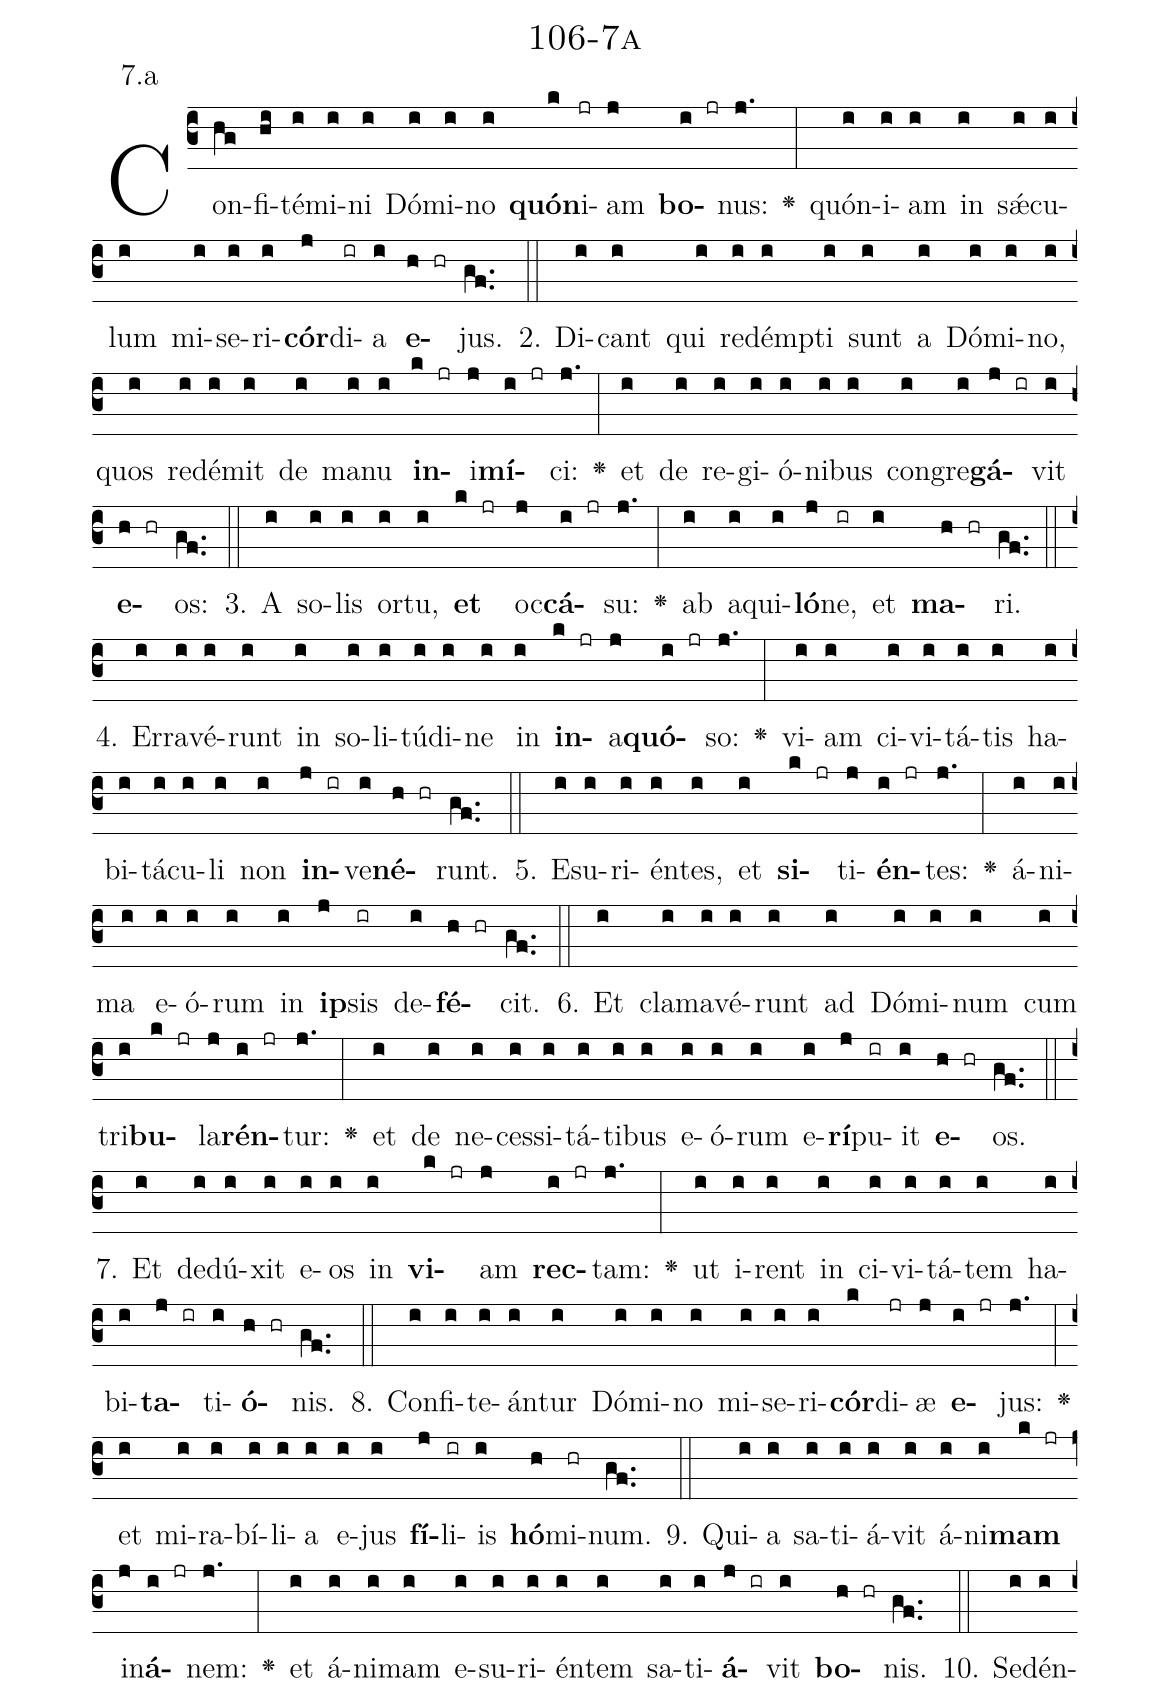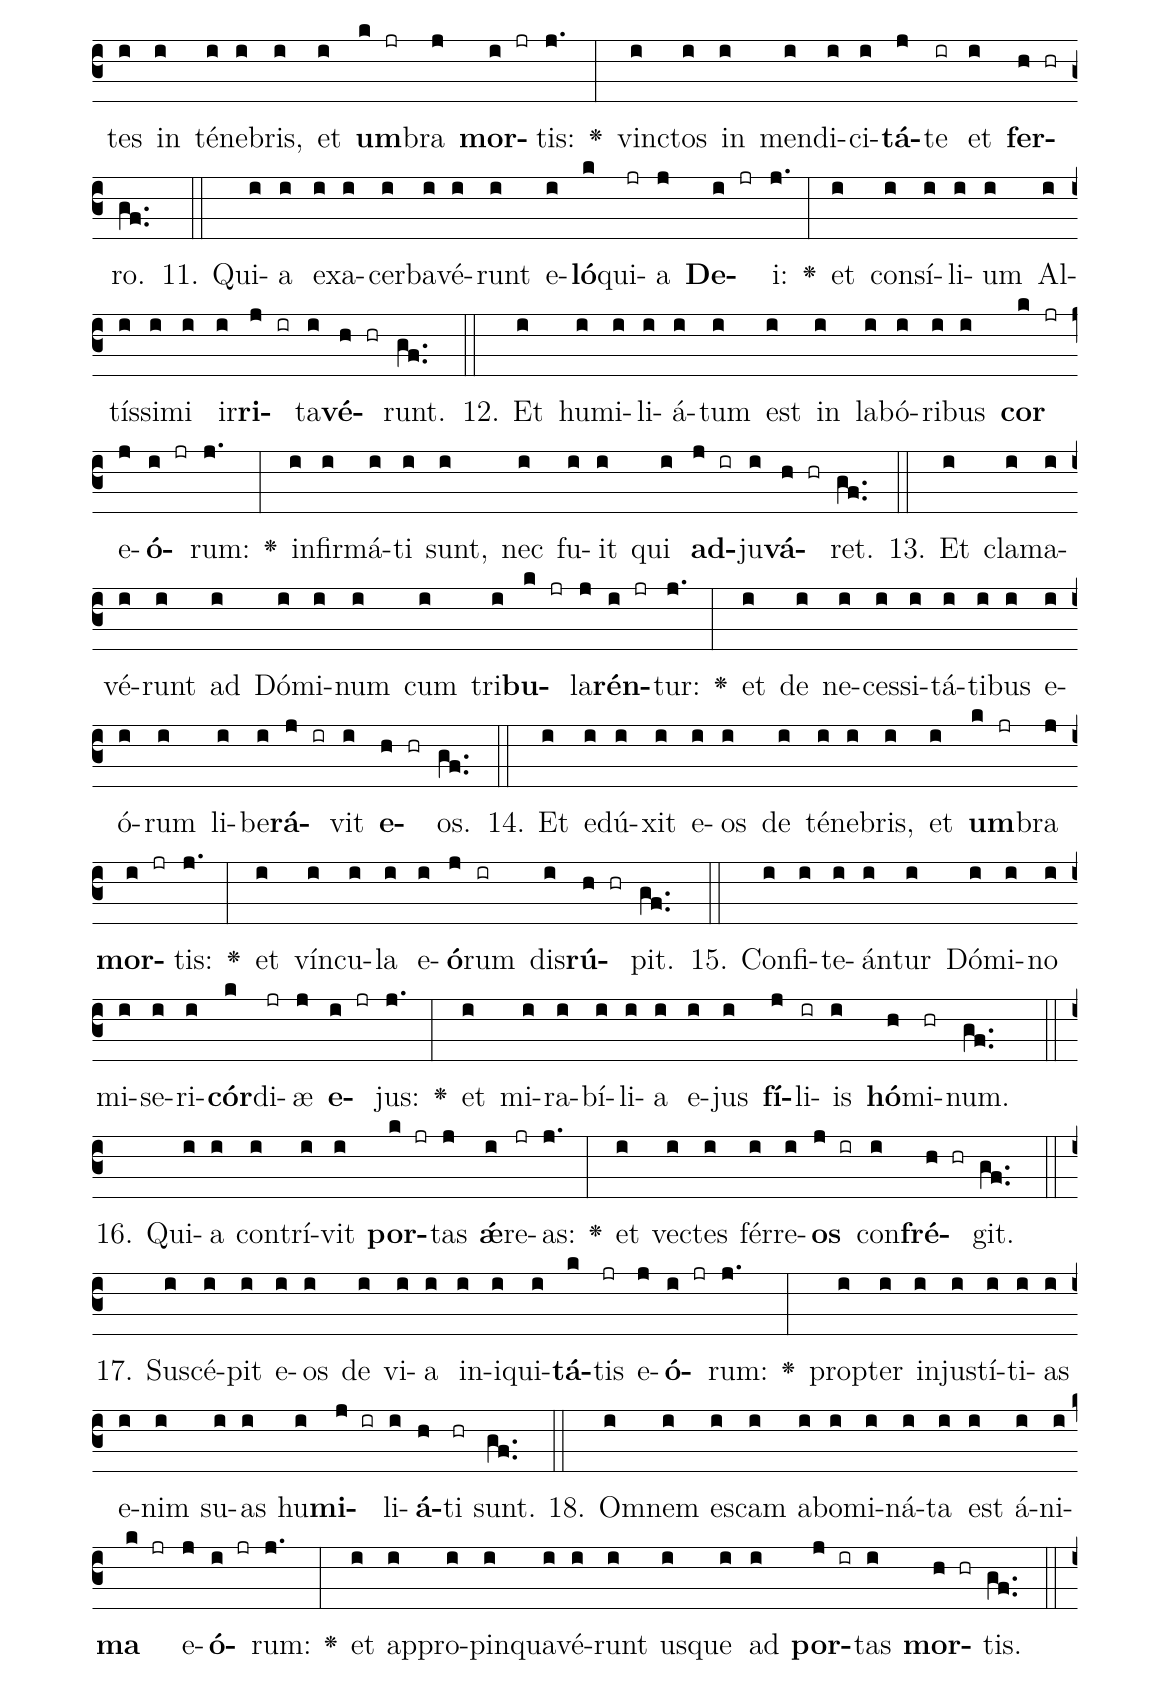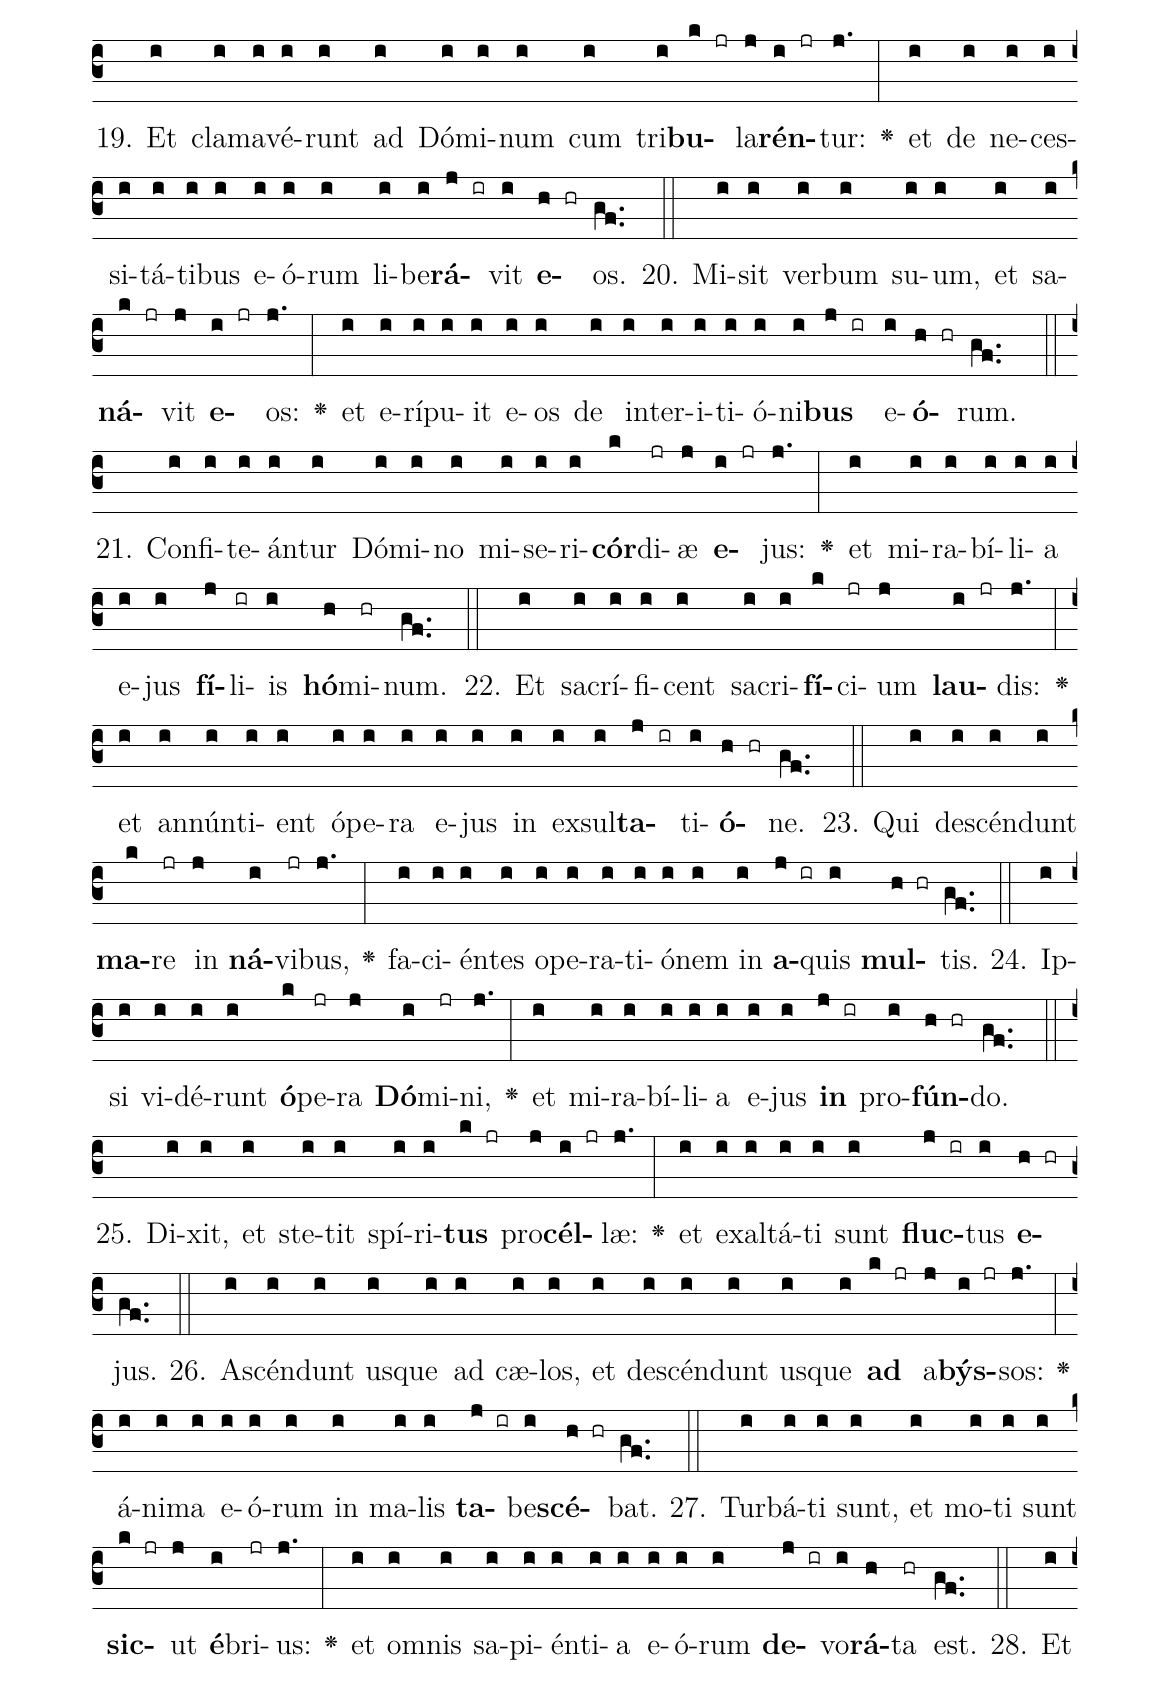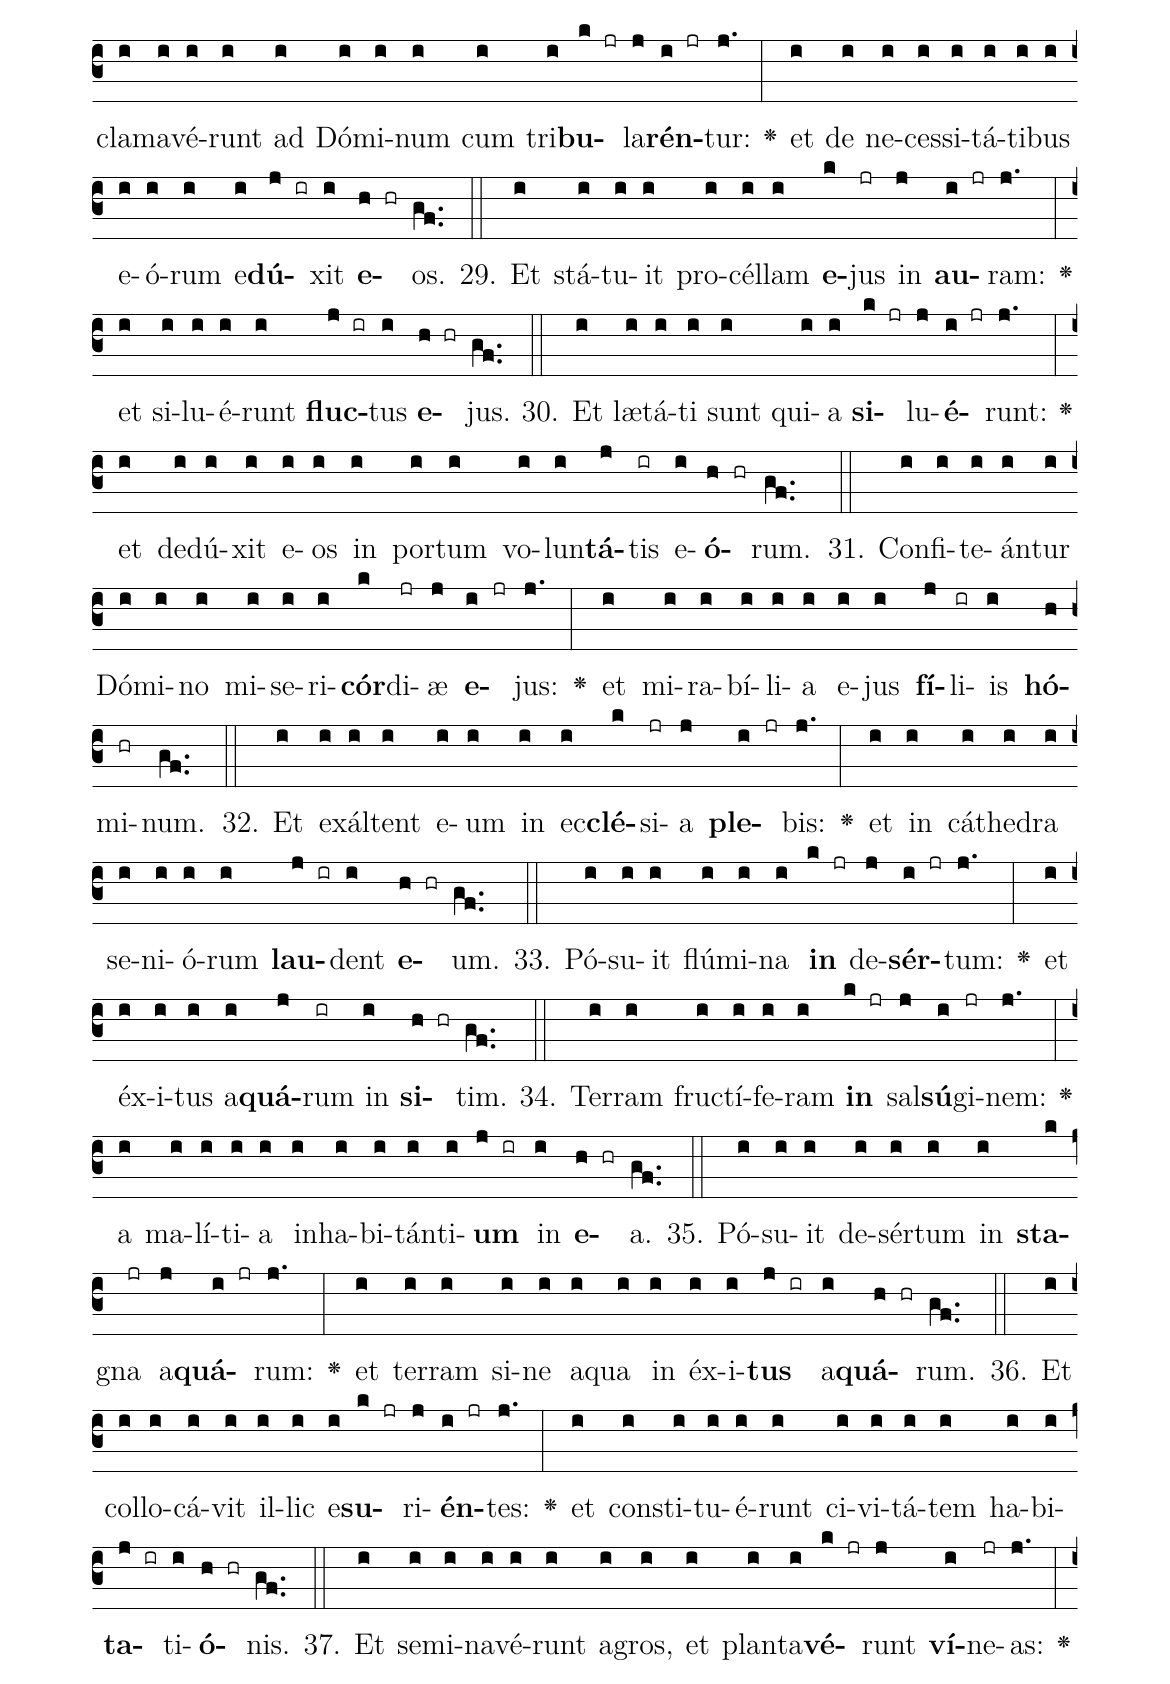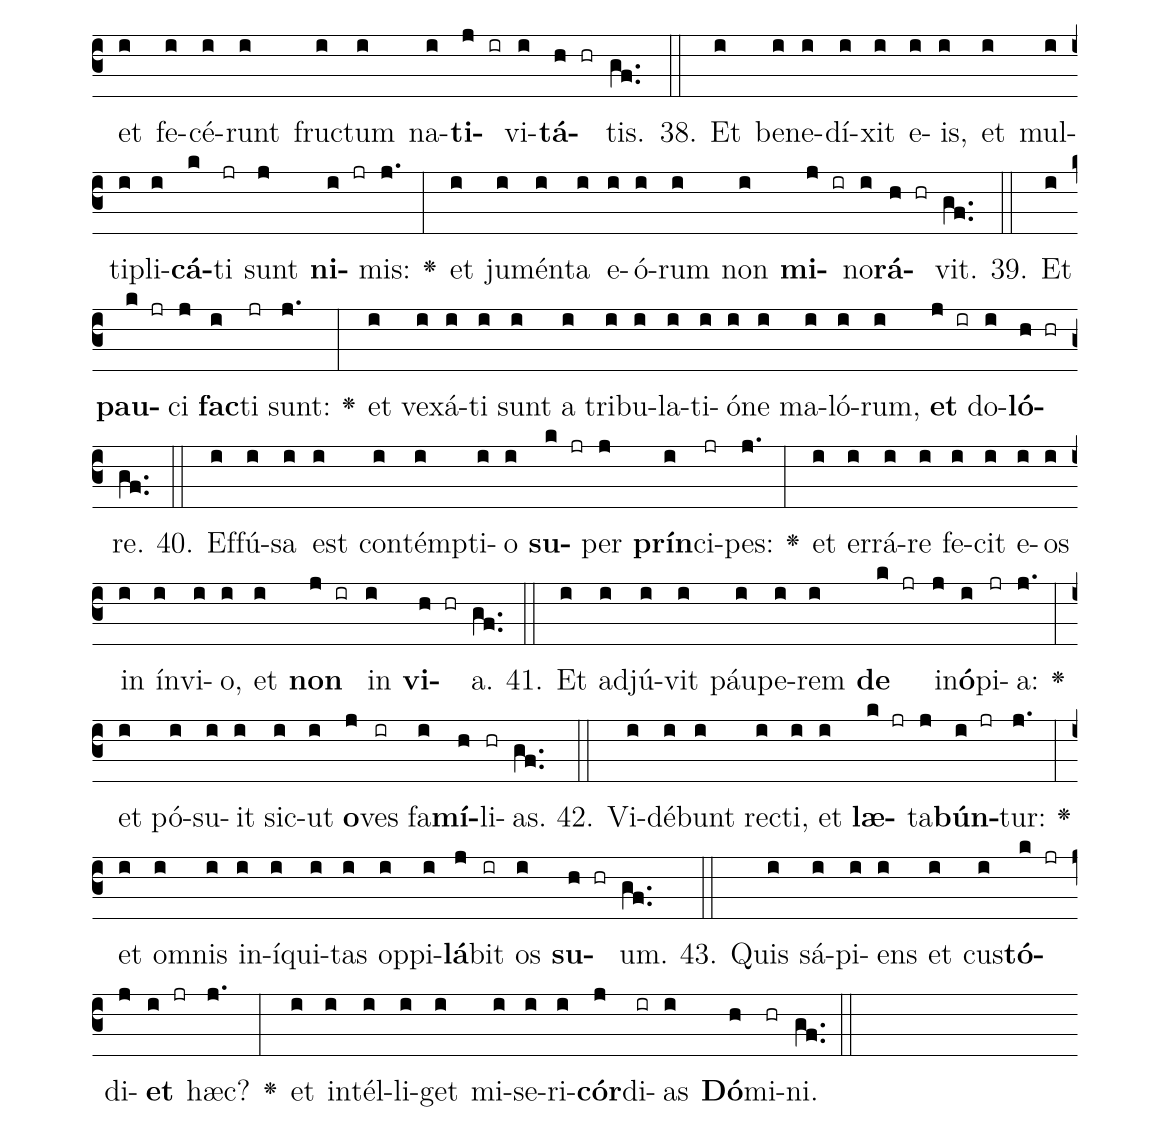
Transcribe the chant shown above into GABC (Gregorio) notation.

name: 106-7a;
annotation: 7.a;
%%
(c3)Con(hg)fi(hi)té(i)mi(i)ni(i) Dó(i)mi(i)no(i) <b>quón</b>(k)i(jr)am(j) <b>bo</b>(i jr)nus:(j.) <v>\greheightstar</v>(:) quón(i)i(i)am(i) in(i) sǽ(i)cu(i)lum(i) mi(i)se(i)ri(i)<b>cór</b>(j)di(ir)a(i) <b>e</b>(h hr)jus.(gf..) (::)
2. Di(i)cant(i) qui(i) red(i)émp(i)ti(i) sunt(i) a(i) Dó(i)mi(i)no,(i) quos(i) red(i)é(i)mit(i) de(i) ma(i)nu(i) <b>in</b>(k jr)i(j)<b>mí</b>(i jr)ci:(j.) <v>\greheightstar</v>(:) et(i) de(i) re(i)gi(i)ó(i)ni(i)bus(i) con(i)gre(i)<b>gá</b>(j ir)vit(i) <b>e</b>(h hr)os:(gf..) (::)
3. A(i) so(i)lis(i) or(i)tu,(i) <b>et</b>(k jr) oc(j)<b>cá</b>(i jr)su:(j.) <v>\greheightstar</v>(:) ab(i) a(i)qui(i)<b>ló</b>(j)ne,(ir) et(i) <b>ma</b>(h hr)ri.(gf..) (::)
4. Er(i)ra(i)vé(i)runt(i) in(i) so(i)li(i)tú(i)di(i)ne(i) in(i) <b>in</b>(k jr)a(j)<b>quó</b>(i jr)so:(j.) <v>\greheightstar</v>(:) vi(i)am(i) ci(i)vi(i)tá(i)tis(i) ha(i)bi(i)tá(i)cu(i)li(i) non(i) <b>in</b>(j ir)ve(i)<b>né</b>(h hr)runt.(gf..) (::)
5. E(i)su(i)ri(i)én(i)tes,(i) et(i) <b>si</b>(k jr)ti(j)<b>én</b>(i jr)tes:(j.) <v>\greheightstar</v>(:) á(i)ni(i)ma(i) e(i)ó(i)rum(i) in(i) <b>ip</b>(j)sis(ir) de(i)<b>fé</b>(h hr)cit.(gf..) (::)
6. Et(i) cla(i)ma(i)vé(i)runt(i) ad(i) Dó(i)mi(i)num(i) cum(i) tri(i)<b>bu</b>(k jr)la(j)<b>rén</b>(i jr)tur:(j.) <v>\greheightstar</v>(:) et(i) de(i) ne(i)ces(i)si(i)tá(i)ti(i)bus(i) e(i)ó(i)rum(i) e(i)<b>rí</b>(j)pu(ir)it(i) <b>e</b>(h hr)os.(gf..) (::)
7. Et(i) de(i)dú(i)xit(i) e(i)os(i) in(i) <b>vi</b>(k jr)am(j) <b>rec</b>(i jr)tam:(j.) <v>\greheightstar</v>(:) ut(i) i(i)rent(i) in(i) ci(i)vi(i)tá(i)tem(i) ha(i)bi(i)<b>ta</b>(j ir)ti(i)<b>ó</b>(h hr)nis.(gf..) (::)
8. Con(i)fi(i)te(i)án(i)tur(i) Dó(i)mi(i)no(i) mi(i)se(i)ri(i)<b>cór</b>(k)di(jr)æ(j) <b>e</b>(i jr)jus:(j.) <v>\greheightstar</v>(:) et(i) mi(i)ra(i)bí(i)li(i)a(i) e(i)jus(i) <b>fí</b>(j)li(ir)is(i) <b>hó</b>(h)mi(hr)num.(gf..) (::)
9. Qui(i)a(i) sa(i)ti(i)á(i)vit(i) á(i)ni(i)<b>mam</b>(k jr) in(j)<b>á</b>(i jr)nem:(j.) <v>\greheightstar</v>(:) et(i) á(i)ni(i)mam(i) e(i)su(i)ri(i)én(i)tem(i) sa(i)ti(i)<b>á</b>(j ir)vit(i) <b>bo</b>(h hr)nis.(gf..) (::)
10. Se(i)dén(i)tes(i) in(i) té(i)ne(i)bris,(i) et(i) <b>um</b>(k jr)bra(j) <b>mor</b>(i jr)tis:(j.) <v>\greheightstar</v>(:) vinc(i)tos(i) in(i) men(i)di(i)ci(i)<b>tá</b>(j)te(ir) et(i) <b>fer</b>(h hr)ro.(gf..) (::)
11. Qui(i)a(i) ex(i)a(i)cer(i)ba(i)vé(i)runt(i) e(i)<b>ló</b>(k)qui(jr)a(j) <b>De</b>(i jr)i:(j.) <v>\greheightstar</v>(:) et(i) con(i)sí(i)li(i)um(i) Al(i)tís(i)si(i)mi(i) ir(i)<b>ri</b>(j ir)ta(i)<b>vé</b>(h hr)runt.(gf..) (::)
12. Et(i) hu(i)mi(i)li(i)á(i)tum(i) est(i) in(i) la(i)bó(i)ri(i)bus(i) <b>cor</b>(k jr) e(j)<b>ó</b>(i jr)rum:(j.) <v>\greheightstar</v>(:) in(i)fir(i)má(i)ti(i) sunt,(i) nec(i) fu(i)it(i) qui(i) <b>ad</b>(j ir)ju(i)<b>vá</b>(h hr)ret.(gf..) (::)
13. Et(i) cla(i)ma(i)vé(i)runt(i) ad(i) Dó(i)mi(i)num(i) cum(i) tri(i)<b>bu</b>(k jr)la(j)<b>rén</b>(i jr)tur:(j.) <v>\greheightstar</v>(:) et(i) de(i) ne(i)ces(i)si(i)tá(i)ti(i)bus(i) e(i)ó(i)rum(i) li(i)be(i)<b>rá</b>(j ir)vit(i) <b>e</b>(h hr)os.(gf..) (::)
14. Et(i) e(i)dú(i)xit(i) e(i)os(i) de(i) té(i)ne(i)bris,(i) et(i) <b>um</b>(k jr)bra(j) <b>mor</b>(i jr)tis:(j.) <v>\greheightstar</v>(:) et(i) vín(i)cu(i)la(i) e(i)<b>ó</b>(j)rum(ir) dis(i)<b>rú</b>(h hr)pit.(gf..) (::)
15. Con(i)fi(i)te(i)án(i)tur(i) Dó(i)mi(i)no(i) mi(i)se(i)ri(i)<b>cór</b>(k)di(jr)æ(j) <b>e</b>(i jr)jus:(j.) <v>\greheightstar</v>(:) et(i) mi(i)ra(i)bí(i)li(i)a(i) e(i)jus(i) <b>fí</b>(j)li(ir)is(i) <b>hó</b>(h)mi(hr)num.(gf..) (::)
16. Qui(i)a(i) con(i)trí(i)vit(i) <b>por</b>(k jr)tas(j) <b>ǽ</b>(i)re(jr)as:(j.) <v>\greheightstar</v>(:) et(i) vec(i)tes(i) fér(i)re(i)<b>os</b>(j ir) con(i)<b>fré</b>(h hr)git.(gf..) (::)
17. Su(i)scé(i)pit(i) e(i)os(i) de(i) vi(i)a(i) in(i)i(i)qui(i)<b>tá</b>(k)tis(jr) e(j)<b>ó</b>(i jr)rum:(j.) <v>\greheightstar</v>(:) prop(i)ter(i) in(i)jus(i)tí(i)ti(i)as(i) e(i)nim(i) su(i)as(i) hu(i)<b>mi</b>(j ir)li(i)<b>á</b>(h)ti(hr) sunt.(gf..) (::)
18. Om(i)nem(i) es(i)cam(i) ab(i)o(i)mi(i)ná(i)ta(i) est(i) á(i)ni(i)<b>ma</b>(k jr) e(j)<b>ó</b>(i jr)rum:(j.) <v>\greheightstar</v>(:) et(i) ap(i)pro(i)pin(i)qua(i)vé(i)runt(i) us(i)que(i) ad(i) <b>por</b>(j ir)tas(i) <b>mor</b>(h hr)tis.(gf..) (::)
19. Et(i) cla(i)ma(i)vé(i)runt(i) ad(i) Dó(i)mi(i)num(i) cum(i) tri(i)<b>bu</b>(k jr)la(j)<b>rén</b>(i jr)tur:(j.) <v>\greheightstar</v>(:) et(i) de(i) ne(i)ces(i)si(i)tá(i)ti(i)bus(i) e(i)ó(i)rum(i) li(i)be(i)<b>rá</b>(j ir)vit(i) <b>e</b>(h hr)os.(gf..) (::)
20. Mi(i)sit(i) ver(i)bum(i) su(i)um,(i) et(i) sa(i)<b>ná</b>(k jr)vit(j) <b>e</b>(i jr)os:(j.) <v>\greheightstar</v>(:) et(i) e(i)rí(i)pu(i)it(i) e(i)os(i) de(i) in(i)ter(i)i(i)ti(i)ó(i)ni(i)<b>bus</b>(j ir) e(i)<b>ó</b>(h hr)rum.(gf..) (::)
21. Con(i)fi(i)te(i)án(i)tur(i) Dó(i)mi(i)no(i) mi(i)se(i)ri(i)<b>cór</b>(k)di(jr)æ(j) <b>e</b>(i jr)jus:(j.) <v>\greheightstar</v>(:) et(i) mi(i)ra(i)bí(i)li(i)a(i) e(i)jus(i) <b>fí</b>(j)li(ir)is(i) <b>hó</b>(h)mi(hr)num.(gf..) (::)
22. Et(i) sa(i)crí(i)fi(i)cent(i) sa(i)cri(i)<b>fí</b>(k)ci(jr)um(j) <b>lau</b>(i jr)dis:(j.) <v>\greheightstar</v>(:) et(i) an(i)nún(i)ti(i)ent(i) ó(i)pe(i)ra(i) e(i)jus(i) in(i) ex(i)sul(i)<b>ta</b>(j ir)ti(i)<b>ó</b>(h hr)ne.(gf..) (::)
23. Qui(i) de(i)scén(i)dunt(i) <b>ma</b>(k)re(jr) in(j) <b>ná</b>(i)vi(jr)bus,(j.) <v>\greheightstar</v>(:) fa(i)ci(i)én(i)tes(i) o(i)pe(i)ra(i)ti(i)ó(i)nem(i) in(i) <b>a</b>(j ir)quis(i) <b>mul</b>(h hr)tis.(gf..) (::)
24. Ip(i)si(i) vi(i)dé(i)runt(i) <b>ó</b>(k)pe(jr)ra(j) <b>Dó</b>(i)mi(jr)ni,(j.) <v>\greheightstar</v>(:) et(i) mi(i)ra(i)bí(i)li(i)a(i) e(i)jus(i) <b>in</b>(j ir) pro(i)<b>fún</b>(h hr)do.(gf..) (::)
25. Di(i)xit,(i) et(i) ste(i)tit(i) spí(i)ri(i)<b>tus</b>(k jr) pro(j)<b>cél</b>(i jr)læ:(j.) <v>\greheightstar</v>(:) et(i) ex(i)al(i)tá(i)ti(i) sunt(i) <b>fluc</b>(j ir)tus(i) <b>e</b>(h hr)jus.(gf..) (::)
26. A(i)scén(i)dunt(i) us(i)que(i) ad(i) cæ(i)los,(i) et(i) de(i)scén(i)dunt(i) us(i)que(i) <b>ad</b>(k jr) a(j)<b>býs</b>(i jr)sos:(j.) <v>\greheightstar</v>(:) á(i)ni(i)ma(i) e(i)ó(i)rum(i) in(i) ma(i)lis(i) <b>ta</b>(j ir)be(i)<b>scé</b>(h hr)bat.(gf..) (::)
27. Tur(i)bá(i)ti(i) sunt,(i) et(i) mo(i)ti(i) sunt(i) <b>sic</b>(k jr)ut(j) <b>é</b>(i)bri(jr)us:(j.) <v>\greheightstar</v>(:) et(i) om(i)nis(i) sa(i)pi(i)én(i)ti(i)a(i) e(i)ó(i)rum(i) <b>de</b>(j ir)vo(i)<b>rá</b>(h)ta(hr) est.(gf..) (::)
28. Et(i) cla(i)ma(i)vé(i)runt(i) ad(i) Dó(i)mi(i)num(i) cum(i) tri(i)<b>bu</b>(k jr)la(j)<b>rén</b>(i jr)tur:(j.) <v>\greheightstar</v>(:) et(i) de(i) ne(i)ces(i)si(i)tá(i)ti(i)bus(i) e(i)ó(i)rum(i) e(i)<b>dú</b>(j ir)xit(i) <b>e</b>(h hr)os.(gf..) (::)
29. Et(i) stá(i)tu(i)it(i) pro(i)cél(i)lam(i) <b>e</b>(k)jus(jr) in(j) <b>au</b>(i jr)ram:(j.) <v>\greheightstar</v>(:) et(i) si(i)lu(i)é(i)runt(i) <b>fluc</b>(j ir)tus(i) <b>e</b>(h hr)jus.(gf..) (::)
30. Et(i) læ(i)tá(i)ti(i) sunt(i) qui(i)a(i) <b>si</b>(k jr)lu(j)<b>é</b>(i jr)runt:(j.) <v>\greheightstar</v>(:) et(i) de(i)dú(i)xit(i) e(i)os(i) in(i) por(i)tum(i) vo(i)lun(i)<b>tá</b>(j)tis(ir) e(i)<b>ó</b>(h hr)rum.(gf..) (::)
31. Con(i)fi(i)te(i)án(i)tur(i) Dó(i)mi(i)no(i) mi(i)se(i)ri(i)<b>cór</b>(k)di(jr)æ(j) <b>e</b>(i jr)jus:(j.) <v>\greheightstar</v>(:) et(i) mi(i)ra(i)bí(i)li(i)a(i) e(i)jus(i) <b>fí</b>(j)li(ir)is(i) <b>hó</b>(h)mi(hr)num.(gf..) (::)
32. Et(i) ex(i)ál(i)tent(i) e(i)um(i) in(i) ec(i)<b>clé</b>(k)si(jr)a(j) <b>ple</b>(i jr)bis:(j.) <v>\greheightstar</v>(:) et(i) in(i) cá(i)the(i)dra(i) se(i)ni(i)ó(i)rum(i) <b>lau</b>(j ir)dent(i) <b>e</b>(h hr)um.(gf..) (::)
33. Pó(i)su(i)it(i) flú(i)mi(i)na(i) <b>in</b>(k jr) de(j)<b>sér</b>(i jr)tum:(j.) <v>\greheightstar</v>(:) et(i) éx(i)i(i)tus(i) a(i)<b>quá</b>(j)rum(ir) in(i) <b>si</b>(h hr)tim.(gf..) (::)
34. Ter(i)ram(i) fruc(i)tí(i)fe(i)ram(i) <b>in</b>(k jr) sal(j)<b>sú</b>(i)gi(jr)nem:(j.) <v>\greheightstar</v>(:) a(i) ma(i)lí(i)ti(i)a(i) in(i)ha(i)bi(i)tán(i)ti(i)<b>um</b>(j ir) in(i) <b>e</b>(h hr)a.(gf..) (::)
35. Pó(i)su(i)it(i) de(i)sér(i)tum(i) in(i) <b>sta</b>(k)gna(jr) a(j)<b>quá</b>(i jr)rum:(j.) <v>\greheightstar</v>(:) et(i) ter(i)ram(i) si(i)ne(i) a(i)qua(i) in(i) éx(i)i(i)<b>tus</b>(j ir) a(i)<b>quá</b>(h hr)rum.(gf..) (::)
36. Et(i) col(i)lo(i)cá(i)vit(i) il(i)lic(i) e(i)<b>su</b>(k jr)ri(j)<b>én</b>(i jr)tes:(j.) <v>\greheightstar</v>(:) et(i) con(i)sti(i)tu(i)é(i)runt(i) ci(i)vi(i)tá(i)tem(i) ha(i)bi(i)<b>ta</b>(j ir)ti(i)<b>ó</b>(h hr)nis.(gf..) (::)
37. Et(i) se(i)mi(i)na(i)vé(i)runt(i) a(i)gros,(i) et(i) plan(i)ta(i)<b>vé</b>(k jr)runt(j) <b>ví</b>(i)ne(jr)as:(j.) <v>\greheightstar</v>(:) et(i) fe(i)cé(i)runt(i) fruc(i)tum(i) na(i)<b>ti</b>(j ir)vi(i)<b>tá</b>(h hr)tis.(gf..) (::)
38. Et(i) be(i)ne(i)dí(i)xit(i) e(i)is,(i) et(i) mul(i)ti(i)pli(i)<b>cá</b>(k)ti(jr) sunt(j) <b>ni</b>(i jr)mis:(j.) <v>\greheightstar</v>(:) et(i) ju(i)mén(i)ta(i) e(i)ó(i)rum(i) non(i) <b>mi</b>(j ir)no(i)<b>rá</b>(h hr)vit.(gf..) (::)
39. Et(i) <b>pau</b>(k jr)ci(j) <b>fac</b>(i)ti(jr) sunt:(j.) <v>\greheightstar</v>(:) et(i) ve(i)xá(i)ti(i) sunt(i) a(i) tri(i)bu(i)la(i)ti(i)ó(i)ne(i) ma(i)ló(i)rum,(i) <b>et</b>(j ir) do(i)<b>ló</b>(h hr)re.(gf..) (::)
40. Ef(i)fú(i)sa(i) est(i) con(i)témp(i)ti(i)o(i) <b>su</b>(k jr)per(j) <b>prín</b>(i)ci(jr)pes:(j.) <v>\greheightstar</v>(:) et(i) er(i)rá(i)re(i) fe(i)cit(i) e(i)os(i) in(i) ín(i)vi(i)o,(i) et(i) <b>non</b>(j ir) in(i) <b>vi</b>(h hr)a.(gf..) (::)
41. Et(i) ad(i)jú(i)vit(i) páu(i)pe(i)rem(i) <b>de</b>(k jr) in(j)<b>ó</b>(i)pi(jr)a:(j.) <v>\greheightstar</v>(:) et(i) pó(i)su(i)it(i) sic(i)ut(i) <b>o</b>(j)ves(ir) fa(i)<b>mí</b>(h)li(hr)as.(gf..) (::)
42. Vi(i)dé(i)bunt(i) rec(i)ti,(i) et(i) <b>læ</b>(k jr)ta(j)<b>bún</b>(i jr)tur:(j.) <v>\greheightstar</v>(:) et(i) om(i)nis(i) in(i)í(i)qui(i)tas(i) op(i)pi(i)<b>lá</b>(j)bit(ir) os(i) <b>su</b>(h hr)um.(gf..) (::)
43. Quis(i) sá(i)pi(i)ens(i) et(i) cus(i)<b>tó</b>(k jr)di(j)<b>et</b>(i jr) hæc?(j.) <v>\greheightstar</v>(:) et(i) in(i)tél(i)li(i)get(i) mi(i)se(i)ri(i)<b>cór</b>(j)di(ir)as(i) <b>Dó</b>(h)mi(hr)ni.(gf..) (::)
